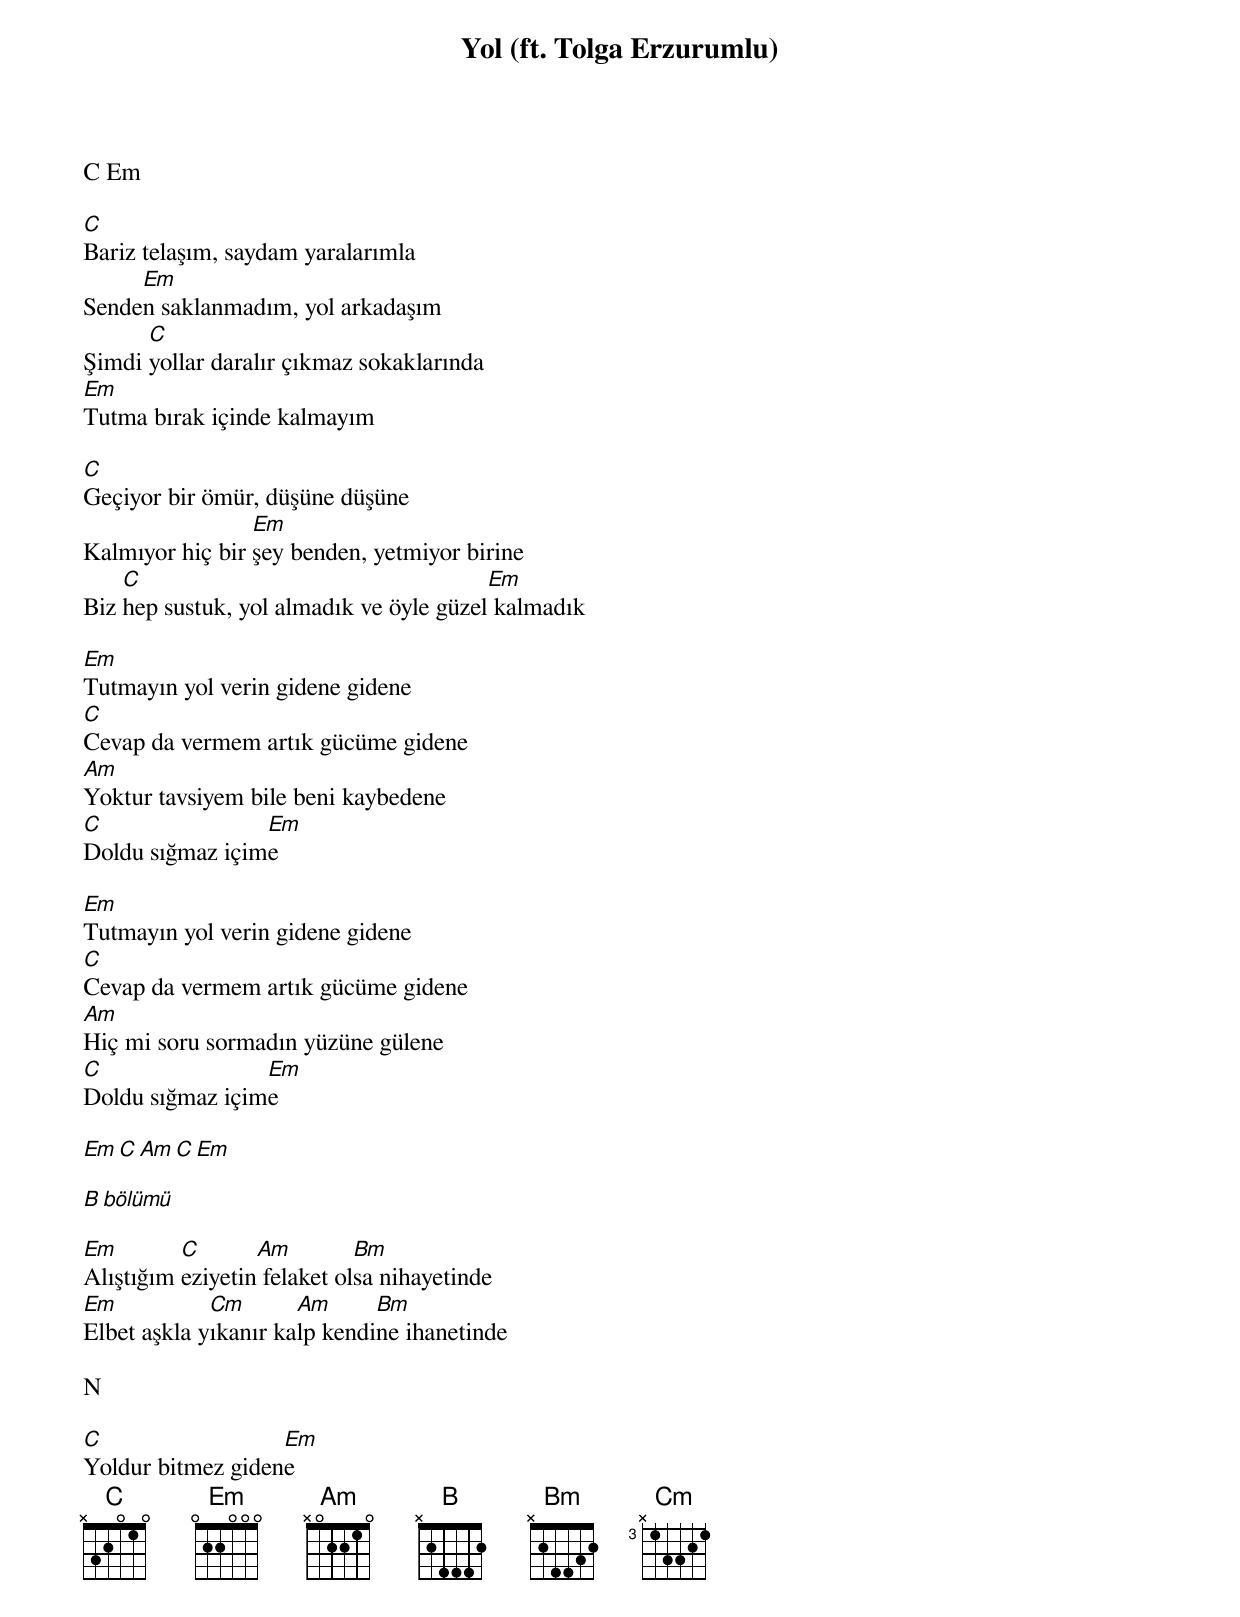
{title: Yol (ft. Tolga Erzurumlu)}
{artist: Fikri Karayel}

C Em

C
Bariz telaşım, saydam yaralarımla
     Em
Senden saklanmadım, yol arkadaşım
      C
Şimdi yollar daralır çıkmaz sokaklarında
Em
Tutma bırak içinde kalmayım

C
Geçiyor bir ömür, düşüne düşüne
                 Em
Kalmıyor hiç bir şey benden, yetmiyor birine
    C                                    Em
Biz hep sustuk, yol almadık ve öyle güzel kalmadık

Em
Tutmayın yol verin gidene gidene
C
Cevap da vermem artık gücüme gidene
Am
Yoktur tavsiyem bile beni kaybedene
C                Em
Doldu sığmaz içime

Em
Tutmayın yol verin gidene gidene
C
Cevap da vermem artık gücüme gidene
Am
Hiç mi soru sormadın yüzüne gülene
C                Em
Doldu sığmaz içime

Em C Am C Em

B bölümü

Em        C       Am         Bm
Alıştığım eziyetin felaket olsa nihayetinde
Em           Cm       Am      Bm
Elbet aşkla yıkanır kalp kendine ihanetinde

N

C                  Em
Yoldur bitmez gidene
